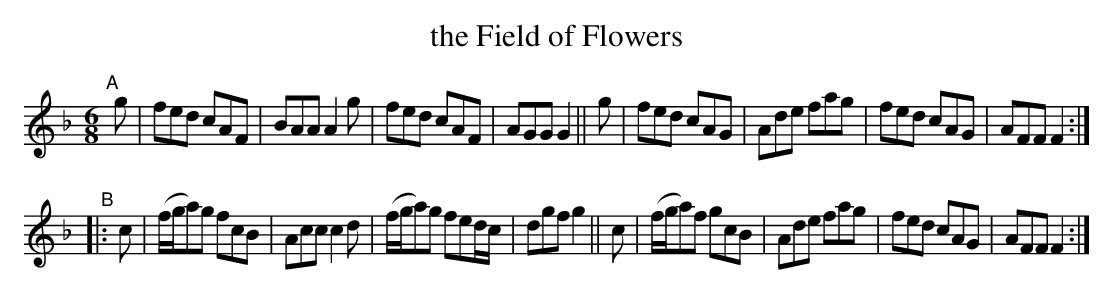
X:1
T: the Field of Flowers
M: 6/8
L: 1/8
K: F
"^A"[|]\
g | fed cAF | BAA A2g | fed cAF | AGG G2 ||\
g | fed cAG | Ade fag | fed cAG | AFF F2 :|
"^B"|:\
c | (f/g/a)g fcB | Acc c2d | (f/g/a)g fed/c/ | dgf g2 ||\
c | (f/g/a)f gcB | Ade fag | fed cAG | AFF F2 :|
